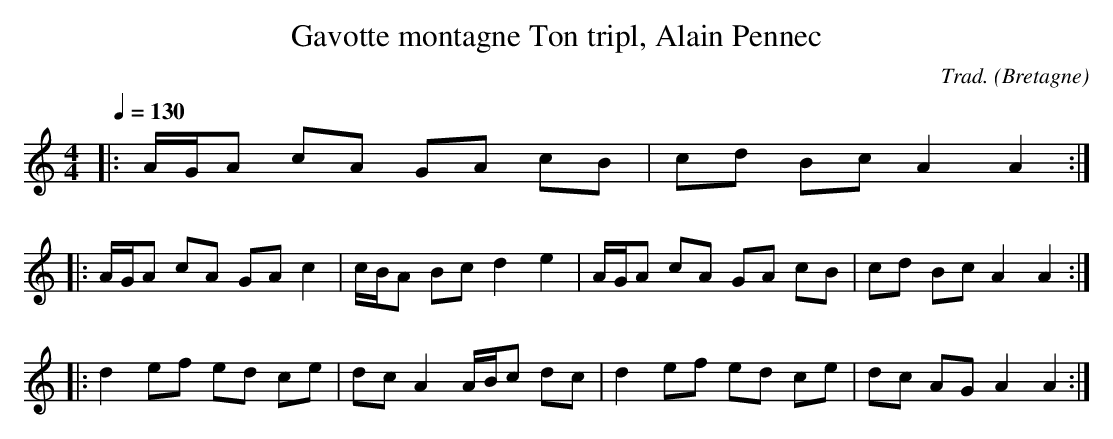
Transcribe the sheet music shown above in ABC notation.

X:1
T:Gavotte montagne Ton tripl, Alain Pennec
C:Trad.
O:Bretagne
M:4/4
L:1/8
Q:1/4=130
K:C
|: A/G/A cA GA cB | cd Bc A2 A2 ::
A/G/A cA GA c2 | c/B/A Bc d2 e2 | A/G/A cA GA cB | cd Bc A2 A2 ::
d2 ef ed ce | dc A2 A/B/c dc | d2 ef ed ce | dc AG A2 A2 :|
